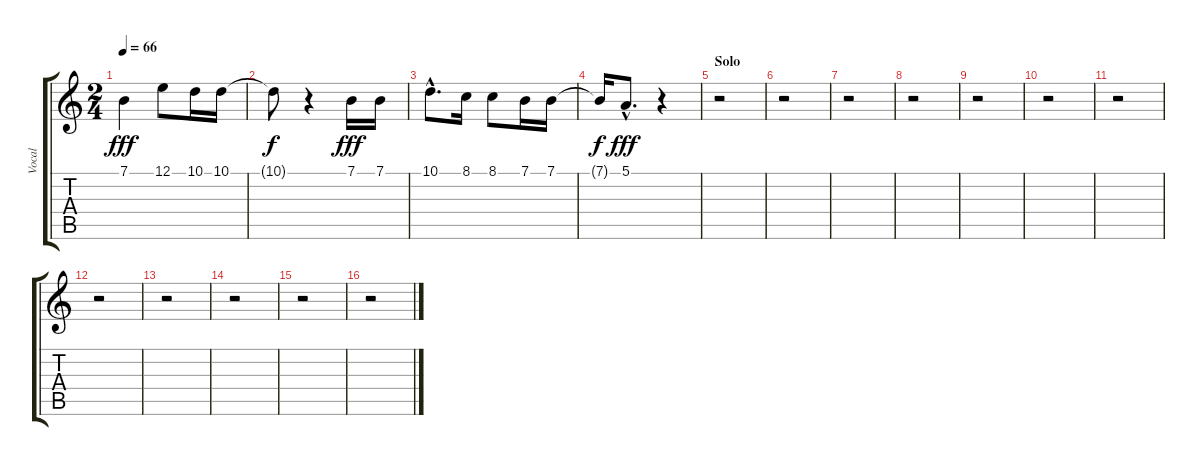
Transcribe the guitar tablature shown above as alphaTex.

\track ("Vocal" "Vocal") {instrument voiceoohs}
\staff {score tabs}
\tuning (E4 B3 G3 D3 A2 E2) {hide}
\ts (2 4)
\tempo 66
\clef g2
\ks c
7.1.4{dy fff} 12.1.8 10.1.16 10.1.16 |
10.1{t}.8{dy f} r.4 7.1.16{dy fff} 7.1.16 |
10.1{hac}.8{d} 8.1.16 8.1.8 7.1.16 7.1.16 |
7.1{t}.16{dy f} 5.1{hac}.8{d dy fff} r.4 |
\section ("" "Solo")
r.2 |
r.2 |
r.2 |
r.2 |
r.2 |
r.2 |
r.2 |
r.2 |
r.2 |
r.2 |
r.2 |
r.2
